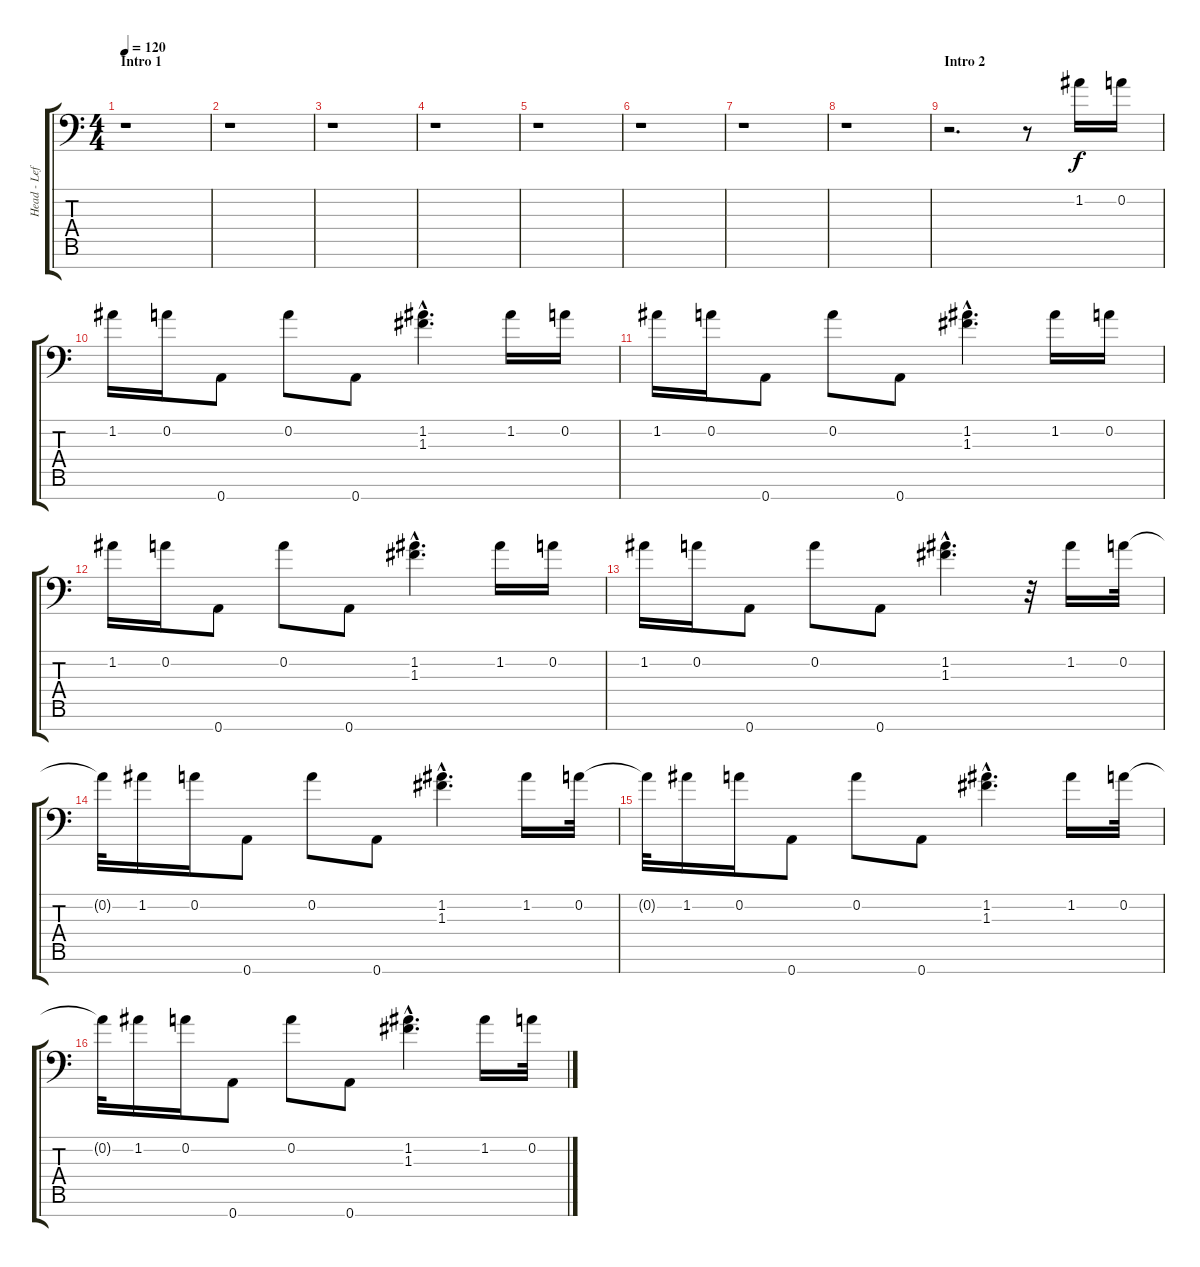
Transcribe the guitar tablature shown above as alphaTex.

\track ("Head - Left Guitar" "Head - Lef") {instrument overdrivenguitar}
\staff {score tabs}
\tuning (D4 A3 F3 C3 G2 D2 A1) {hide}
\ts (4 4)
\section ("" "Intro 1")
\tempo 120
\clef f4
\ks c
r.1{dy f instrument overdrivenguitar} |
r.1 |
r.1 |
r.1 |
r.1 |
r.1 |
r.1 |
r.1 |
\section ("" "Intro 2")
r.2{d} r.8 1.2.16 0.2.16 |
1.2.16 0.2.16 0.7.8 0.2.8 0.7.8 (1.2{hac} 1.3{hac}).4{d} 1.2.16 0.2.16 |
1.2.16 0.2.16 0.7.8 0.2.8 0.7.8 (1.2{hac} 1.3{hac}).4{d} 1.2.16 0.2.16 |
1.2.16 0.2.16 0.7.8 0.2.8 0.7.8 (1.2{hac} 1.3{hac}).4{d} 1.2.16 0.2.16 |
1.2.16 0.2.16 0.7.8 0.2.8 0.7.8 (1.2{hac} 1.3{hac}).4{d} r.32 1.2.16 0.2.32 |
0.2{t}.32 1.2.16 0.2.16 0.7.8 0.2.8 0.7.8 (1.2{hac} 1.3{hac}).4{d} 1.2.16 0.2.32 |
0.2{t}.32 1.2.16 0.2.16 0.7.8 0.2.8 0.7.8 (1.2{hac} 1.3{hac}).4{d} 1.2.16 0.2.32 |
0.2{t}.32 1.2.16 0.2.16 0.7.8 0.2.8 0.7.8 (1.2{hac} 1.3{hac}).4{d} 1.2.16 0.2.32
